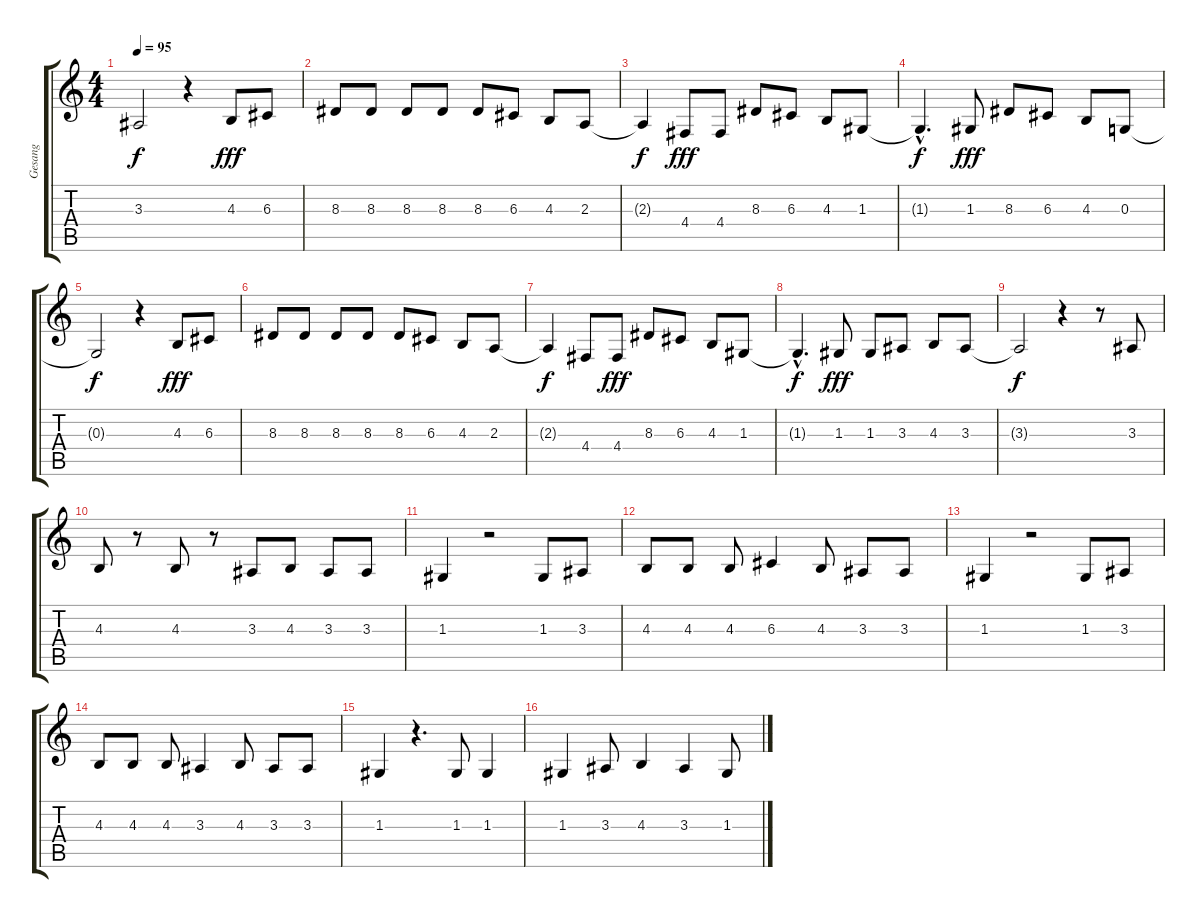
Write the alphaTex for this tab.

\track ("Gesang" "Gesang") {instrument cello}
\staff {score tabs}
\tuning (E4 B3 G3 D3 A2 E2) {hide}
\ts (4 4)
\tempo 95
\clef g2
\ks c
3.3{t}.2{dy f} r.4 4.3.8{dy fff} 6.3.8 |
8.3.8 8.3.8 8.3.8 8.3.8 8.3.8 6.3.8 4.3.8 2.3.8 |
2.3{t}.4{dy f} 4.4.8{dy fff} 4.4.8 8.3.8 6.3.8 4.3.8 1.3.8 |
1.3{hac t}.4{d dy f} 1.3.8{dy fff} 8.3.8 6.3.8 4.3.8 0.3.8 |
0.3{t}.2{dy f} r.4 4.3.8{dy fff} 6.3.8 |
8.3.8 8.3.8 8.3.8 8.3.8 8.3.8 6.3.8 4.3.8 2.3.8 |
2.3{t}.4{dy f} 4.4.8 4.4.8{dy fff} 8.3.8 6.3.8 4.3.8 1.3.8 |
1.3{hac t}.4{d dy f} 1.3.8{dy fff} 1.3.8 3.3.8 4.3.8 3.3.8 |
3.3{t}.2{dy f} r.4 r.8 3.3.8 |
4.3.8 r.8 4.3.8 r.8 3.3.8 4.3.8 3.3.8 3.3.8 |
1.3.4 r.2 1.3.8 3.3.8 |
4.3.8 4.3.8 4.3.8 6.3.4 4.3.8 3.3.8 3.3.8 |
1.3.4 r.2 1.3.8 3.3.8 |
4.3.8 4.3.8 4.3.8 3.3.4 4.3.8 3.3.8 3.3.8 |
1.3.4 r.4{d} 1.3.8 1.3.4 |
1.3.4 3.3.8 4.3.4 3.3.4 1.3.8
